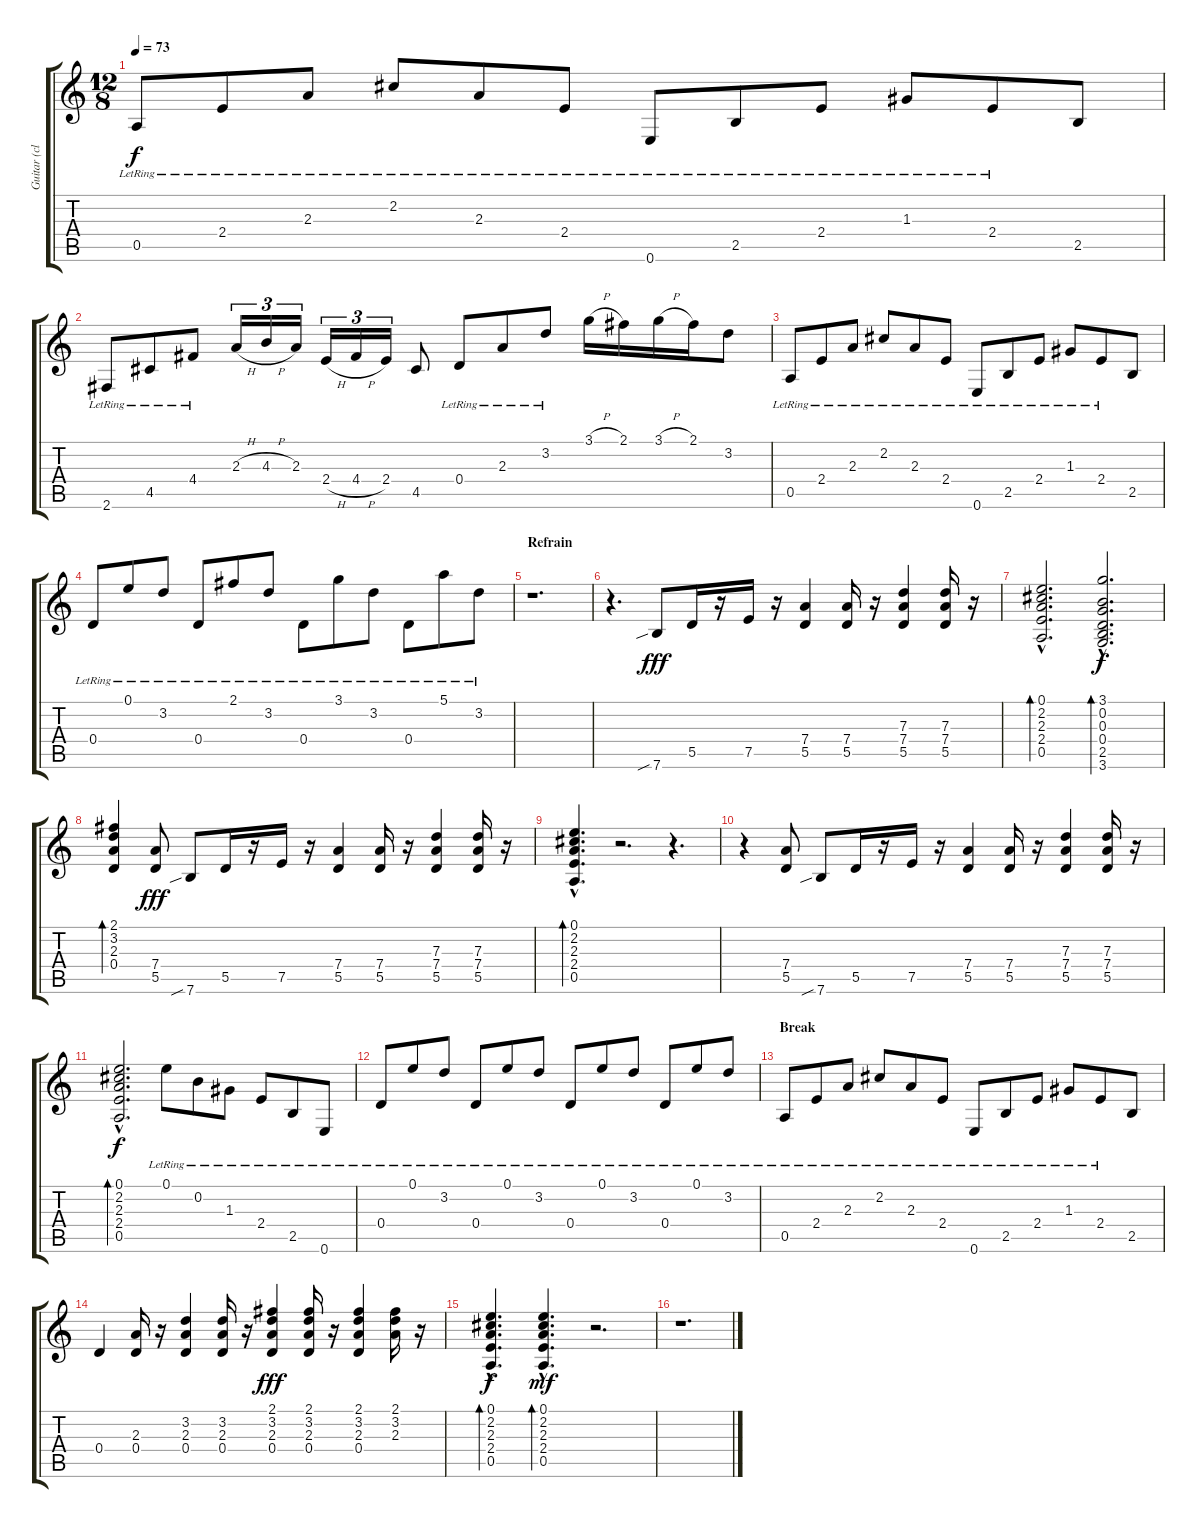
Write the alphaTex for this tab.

\track ("Guitar (clean 2)" "Guitar (cl") {instrument electricguitarclean}
\staff {score tabs}
\tuning (E4 B3 G3 D3 A2 E2) {hide}
\ts (12 8)
\tempo 73
\clef g2
\ks c
0.5{lr}.8{dy f} 2.4{lr}.8 2.3{lr}.8 2.2{lr}.8 2.3{lr}.8 2.4{lr}.8 0.6{lr}.8 2.5{lr}.8 2.4{lr}.8 1.3{lr}.8 2.4{lr}.8 2.5.8 |
2.6{lr}.8 4.5{lr}.8 4.4{lr}.8 2.3{h}.16{tu (3 2)} 4.3{h}.16{tu (3 2)} 2.3.16{tu (3 2)} 2.4{h}.16{tu (3 2)} 4.4{h}.16{tu (3 2)} 2.4.16{tu (3 2)} 4.5.8 0.4{lr}.8 2.3{lr}.8 3.2{lr}.8 3.1{h}.16 2.1.16 3.1{h}.16 2.1.16 3.2.8 |
0.5{lr}.8 2.4{lr}.8 2.3{lr}.8 2.2{lr}.8 2.3{lr}.8 2.4{lr}.8 0.6{lr}.8 2.5{lr}.8 2.4{lr}.8 1.3{lr}.8 2.4{lr}.8 2.5.8 |
0.4{lr}.8 0.1{lr}.8 3.2{lr}.8 0.4{lr}.8 2.1{lr}.8 3.2{lr}.8 0.4{lr}.8 3.1{lr}.8 3.2{lr}.8 0.4{lr}.8 5.1{lr}.8 3.2{lr}.8 |
\section ("" "Refrain")
r.1{d} |
r.4{d} 7.6{sib}.8{dy fff} 5.5.16 r.16 7.5.16 r.16 (7.4 5.5).4 (7.4 5.5).16 r.16 (7.3 7.4 5.5).4 (7.3 7.4 5.5).16 r.16 |
(0.1{hac} 2.2{hac} 2.3{hac} 2.4{hac} 0.5{hac}).2{d bd 60} (3.1{hac} 0.2{hac} 0.3{hac} 0.4{hac} 2.5{hac} 3.6{hac}).2{d bd 60 dy f} |
(2.1 3.2 2.3 0.4).4{bd 60} (7.4 5.5).8{dy fff} 7.6{sib}.8 5.5.16 r.16 7.5.16 r.16 (7.4 5.5).4 (7.4 5.5).16 r.16 (7.3 7.4 5.5).4 (7.3 7.4 5.5).16 r.16 |
(0.1{hac} 2.2{hac} 2.3{hac} 2.4{hac} 0.5{hac}).4{d bd 60} r.2{d} r.4{d} |
r.4 (7.4 5.5).8 7.6{sib}.8 5.5.16 r.16 7.5.16 r.16 (7.4 5.5).4 (7.4 5.5).16 r.16 (7.3 7.4 5.5).4 (7.3 7.4 5.5).16 r.16 |
(0.1{hac} 2.2{hac} 2.3{hac} 2.4{hac} 0.5{hac}).2{d bd 60 dy f} 0.1{lr}.8 0.2{lr}.8 1.3{lr}.8 2.4{lr}.8 2.5{lr}.8 0.6{lr}.8 |
0.4{lr}.8 0.1{lr}.8 3.2{lr}.8 0.4{lr}.8 0.1{lr}.8 3.2{lr}.8 0.4{lr}.8 0.1{lr}.8 3.2{lr}.8 0.4{lr}.8 0.1{lr}.8 3.2{lr}.8 |
\section ("" "Break")
0.5{lr}.8 2.4{lr}.8 2.3{lr}.8 2.2{lr}.8 2.3{lr}.8 2.4{lr}.8 0.6{lr}.8 2.5{lr}.8 2.4{lr}.8 1.3{lr}.8 2.4{lr}.8 2.5.8 |
0.4.4 (2.3 0.4).16 r.16 (3.2 2.3 0.4).4 (3.2 2.3 0.4).16 r.16 (2.1 3.2 2.3 0.4).4{dy fff} (2.1 3.2 2.3 0.4).16 r.16 (2.1 3.2 2.3 0.4).4 (2.1 3.2 2.3).16 r.16 |
(0.1{hac} 2.2{hac} 2.3{hac} 2.4{hac} 0.5{hac}).4{d bd 60 dy f} (0.1{hac} 2.2{hac} 2.3{hac} 2.4{hac} 0.5{hac}).4{d bd 60 dy mf instrument overdrivenguitar} r.2{d instrument electricguitarclean} |
r.1{d}
